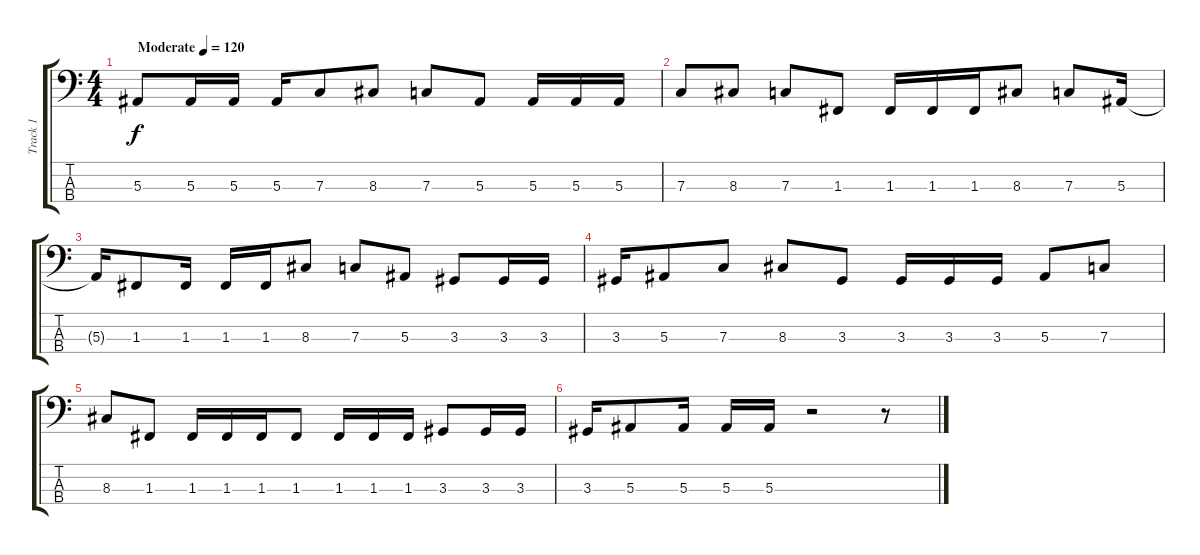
\track ("Track 1" "Track 1") {instrument electricbassfinger}
\staff {score tabs}
\tuning (Eb2 Bb1 F1 C1) {hide}
\ts (4 4)
\tempo (120 "Moderate")
\clef f4
\ks c
5.3.8{dy f instrument electricbassfinger beam Up} 5.3.16{beam Up} 5.3.16{beam Up} 5.3.16 7.3.8 8.3.8 7.3.8 5.3.8 5.3.16 5.3.16 5.3.16 |
7.3.8 8.3.8 7.3.8 1.3.8 1.3.16 1.3.16 1.3.16 8.3.8 7.3.8 5.3.16 |
5.3{t}.16 1.3.8 1.3.16 1.3.16 1.3.16 8.3.8 7.3.8 5.3.8 3.3.8 3.3.16 3.3.16 |
3.3.16 5.3.8 7.3.8 8.3.8 3.3.8 3.3.16 3.3.16 3.3.16 5.3.8 7.3.8 |
8.3.8 1.3.8 1.3.16 1.3.16 1.3.16 1.3.8 1.3.16 1.3.16 1.3.16 3.3.8 3.3.16 3.3.16 |
3.3.16 5.3.8 5.3.16 5.3.16 5.3.16 r.2 r.8
